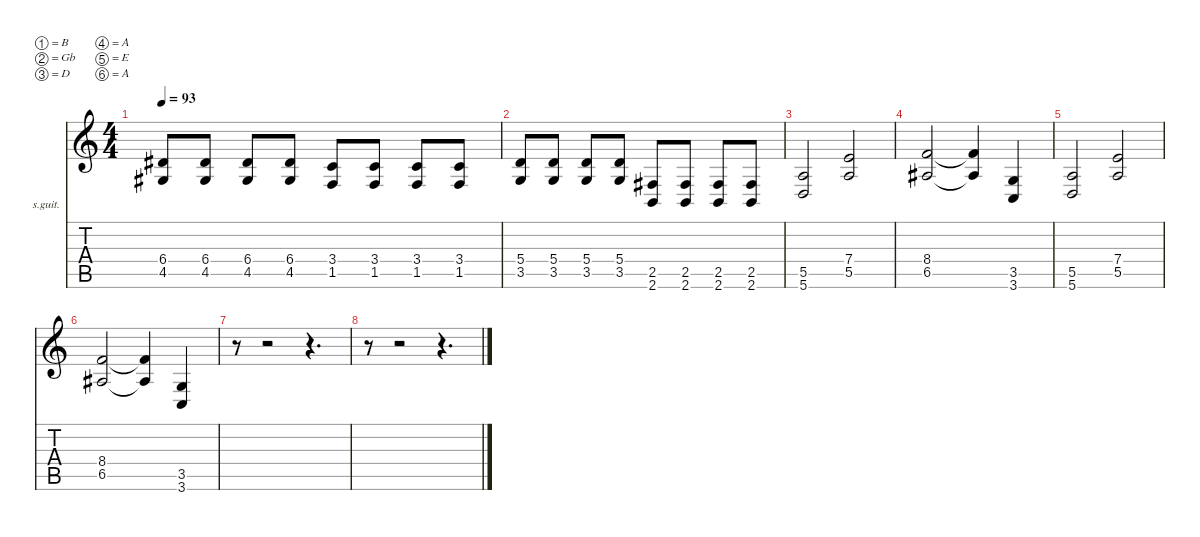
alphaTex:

\defaultSystemsLayout 2
\hideDynamics
\bracketExtendMode nobrackets
\firstSystemTrackNameOrientation horizontal
\otherSystemsTrackNameOrientation horizontal
\track ("Lead Guitar" "s.guit.") {instrument acousticguitarsteel}
\staff {score tabs}
\tuning (B3 Gb3 D3 A2 E2 A1)
\ts (4 4)
\scale
1.02122
\tempo 93
\accidentals auto
\clef g2
\ottava regular
\simile none
\ks c
(6.4{acc #} 4.5{acc #}).8{dy f beam Up} (6.4{acc #} 4.5{acc #}).8{beam Up} (6.4{acc #} 4.5{acc #}).8{beam Up} (6.4{acc #} 4.5{acc #}).8{beam Up} (3.4 1.5).8{beam Up} (3.4 1.5).8{beam Up} (3.4 1.5).8{beam Up} (3.4 1.5).8{beam Up} |
\scale
0.978779 (5.4 3.5).8{beam Up} (5.4 3.5).8{beam Up} (5.4 3.5).8{beam Up} (5.4 3.5).8{beam Up} (2.5{acc #} 2.6).8{beam Up} (2.5{acc #} 2.6).8{beam Up} (2.5{acc #} 2.6).8{beam Up} (2.5{acc #} 2.6).8{beam Up} |
\scale
1.03833 (5.5 5.6).2{beam Up} (7.4 5.5).2{beam Up} |
\scale
0.961674 (8.4 6.5{acc #}).2{beam Up} (8.4{t} 6.5{t acc #}).4{beam Up} (3.5 3.6).4{beam Up} |
\scale
1.03833 (5.5 5.6).2{beam Up} (7.4 5.5).2{beam Up} |
\scale
0.961674 (8.4 6.5{acc #}).2{beam Up} (8.4{t} 6.5{t acc #}).4{beam Up} (3.5 3.6).4{beam Up} |
\scale
1.03043 r.8{beam Down} r.2{beam Down} r.4{d beam Down} |
\scale
0.969568 r.8{beam Down} r.2{beam Down} r.4{d beam Down}
